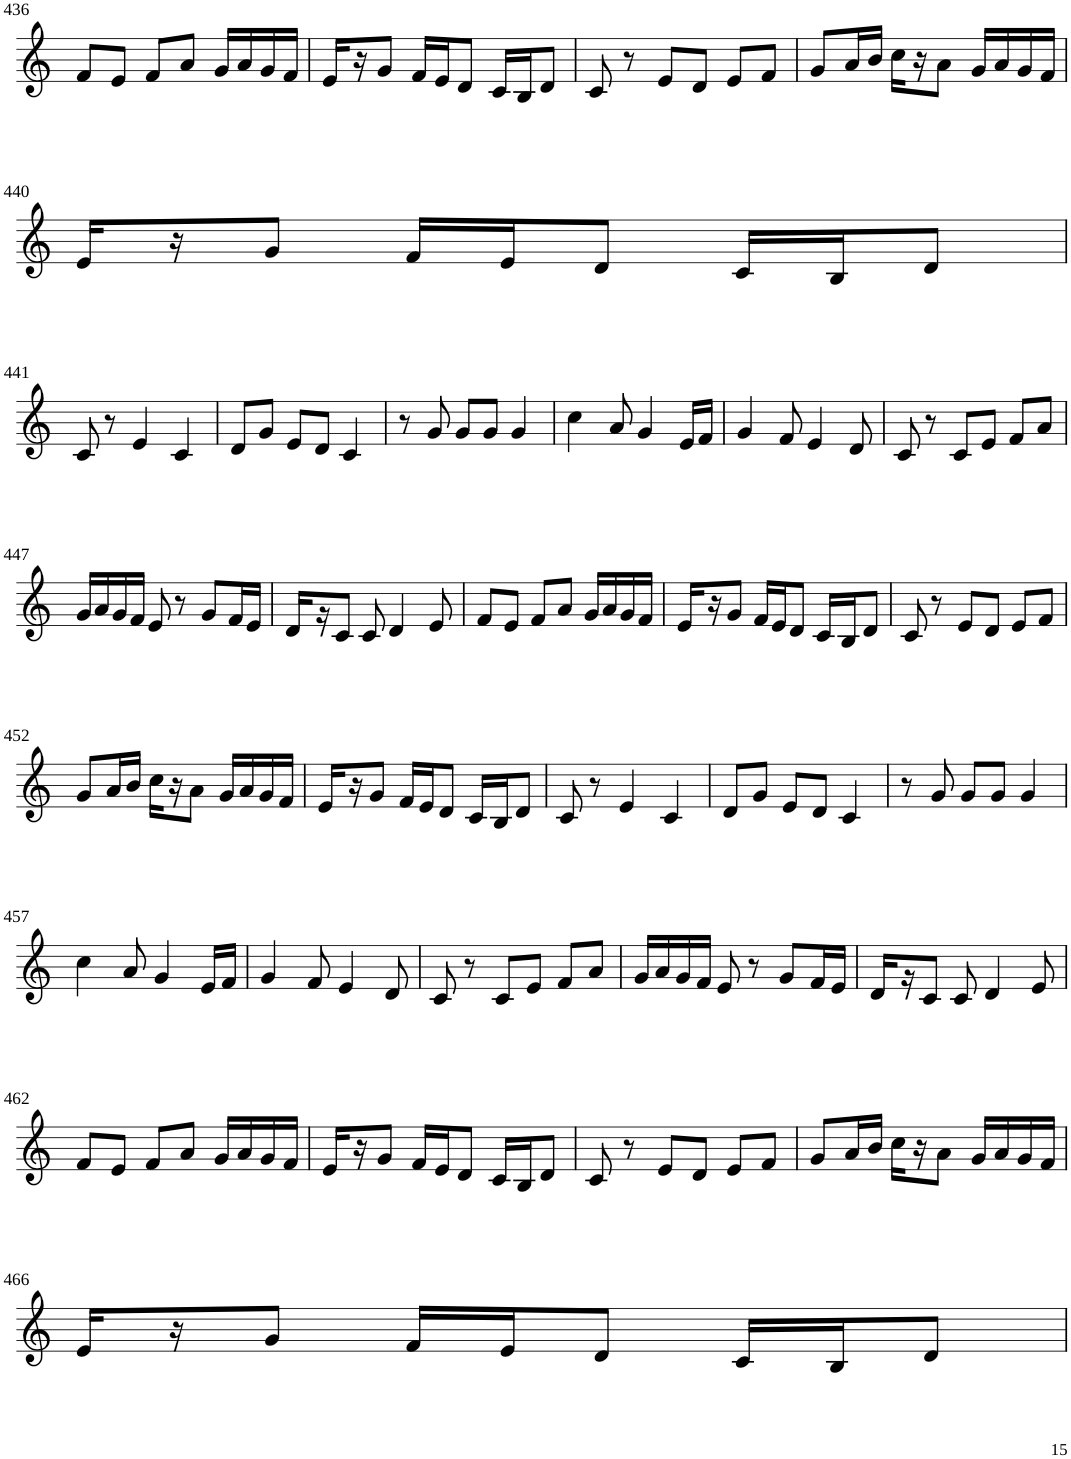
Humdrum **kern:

**kern
*part1
*staff1
*I"Violin
!!LO:PB:g=z
*clefG2
*k[]
*M3/4
=436
8f/L
8e/J
8f/L
8a/J
16g/LL
16a/
16g/
16f/JJ
=437
16e/LL
16r
8g/J
16f/LL
16e/J
8d/J
16c/LL
16B/J
8d/J
=438
8c/
8r
8e/L
8d/J
8e/L
8f/J
=439
8g/L
16a/L
16b/JJ
16cc\LL
16r
8a\J
16g/LL
16a/
16g/
16f/JJ
!!LO:LB:g=z
=440
16e/LL
16r
8g/J
16f/LL
16e/J
8d/J
16c/LL
16B/J
8d/J
!!LO:LB:g=z
=441
8c/
8r
4e/
4c/
=442
8d/L
8g/J
8e/L
8d/J
4c/
=443
8r
8g/
8g/L
8g/J
4g/
=444
4cc\
8a/
4g/
16e/LL
16f/JJ
=445
4g/
8f/
4e/
8d/
=446
8c/
8r
8c/L
8e/J
8f/L
8a/J
!!LO:LB:g=z
=447
16g/LL
16a/
16g/
16f/JJ
8e/
8r
8g/L
16f/L
16e/JJ
=448
16d/LL
16r
8c/J
8c/
4d/
8e/
=449
8f/L
8e/J
8f/L
8a/J
16g/LL
16a/
16g/
16f/JJ
=450
16e/LL
16r
8g/J
16f/LL
16e/J
8d/J
16c/LL
16B/J
8d/J
=451
8c/
8r
8e/L
8d/J
8e/L
8f/J
!!LO:LB:g=z
=452
8g/L
16a/L
16b/JJ
16cc\LL
16r
8a\J
16g/LL
16a/
16g/
16f/JJ
=453
16e/LL
16r
8g/J
16f/LL
16e/J
8d/J
16c/LL
16B/J
8d/J
=454
8c/
8r
4e/
4c/
=455
8d/L
8g/J
8e/L
8d/J
4c/
=456
8r
8g/
8g/L
8g/J
4g/
!!LO:LB:g=z
=457
4cc\
8a/
4g/
16e/LL
16f/JJ
=458
4g/
8f/
4e/
8d/
=459
8c/
8r
8c/L
8e/J
8f/L
8a/J
=460
16g/LL
16a/
16g/
16f/JJ
8e/
8r
8g/L
16f/L
16e/JJ
=461
16d/LL
16r
8c/J
8c/
4d/
8e/
!!LO:LB:g=z
=462
8f/L
8e/J
8f/L
8a/J
16g/LL
16a/
16g/
16f/JJ
=463
16e/LL
16r
8g/J
16f/LL
16e/J
8d/J
16c/LL
16B/J
8d/J
=464
8c/
8r
8e/L
8d/J
8e/L
8f/J
=465
8g/L
16a/L
16b/JJ
16cc\LL
16r
8a\J
16g/LL
16a/
16g/
16f/JJ
!!LO:LB:g=z
=466
16e/LL
16r
8g/J
16f/LL
16e/J
8d/J
16c/LL
16B/J
8d/J
=
*-
